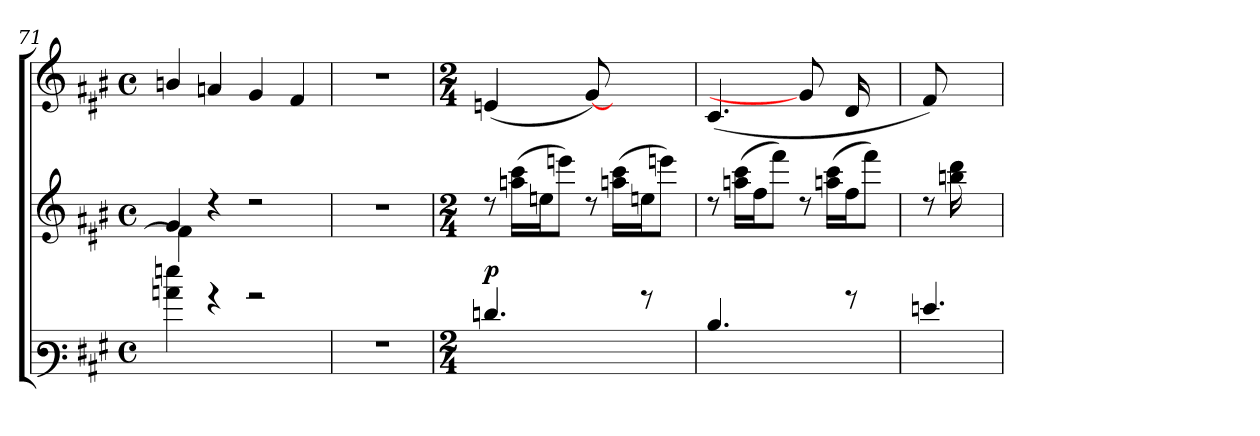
**kern	**kern	**dynam	**kern
*part2	*part2	*part2	*part1
*staff3	*staff2	*staff2/3	*staff1
*I'Pno	*	*	*I'V
*clefF3	*clefG3	*	*clefG3
*k[f#c#g#]	*k[f#c#g#]	*	*k[f#c#g#]
*M4/4	*M4/4	*	*M4/4
*met(c)	*met(c)	*	*met(c)
=71	=71	=71	=71
*	*^	*	*
4ccn\ 4ggn\	(4e/	4d\]	.	(4gn/
4rb	4rb	2.ryy	.	4fn/
2rcc	2rcc	.	.	4e/
.	.	.	.	4d/
*	*v	*v	*	*
=72	=72	=72	=72
1r	1r	.	1r
!!LO:LB:g=z
=73	=73	=73	=73
*M2/4	*M2/4	*	*M2/4
!	!	!LO:DY:a=2	!
4.fn/	8rb	p	(<4cn/
.	(>16ffn\ 16aa\LL	.	.
.	16ccn\J	.	.
.	8cccn\J)	.	8ryy
8.ryy	8rb	.	[8e/)
.	(>16ffn\ 16aa\LL	.	4ryy
8rb	16ccn\J	.	.
.	8cccn\J)	.	.
16ryy	.	.	.
=74	=74	=74	=74
4.d/	8rb	.	(<4.A/
.	(>16ffn\ 16aa\LL	.	.
.	16dd\J	.	.
.	8ddd\J)	.	.
8.ryy	8rb	.	8e/]
.	(>16ffn\ 16aa\LL	.	16ryy
8rb	16dd\J	.	16B/LL
.	8ddd\J)	.	8ryy
16ryy	.	.	.
=75	=75	=75	=75
4.gn/	8rb	.	8d/L)
.	16ggn\ 16bb\LL	.	4ryy
.	8.ryy	.	.
=	=	=	=
*-	*-	*-	*-
